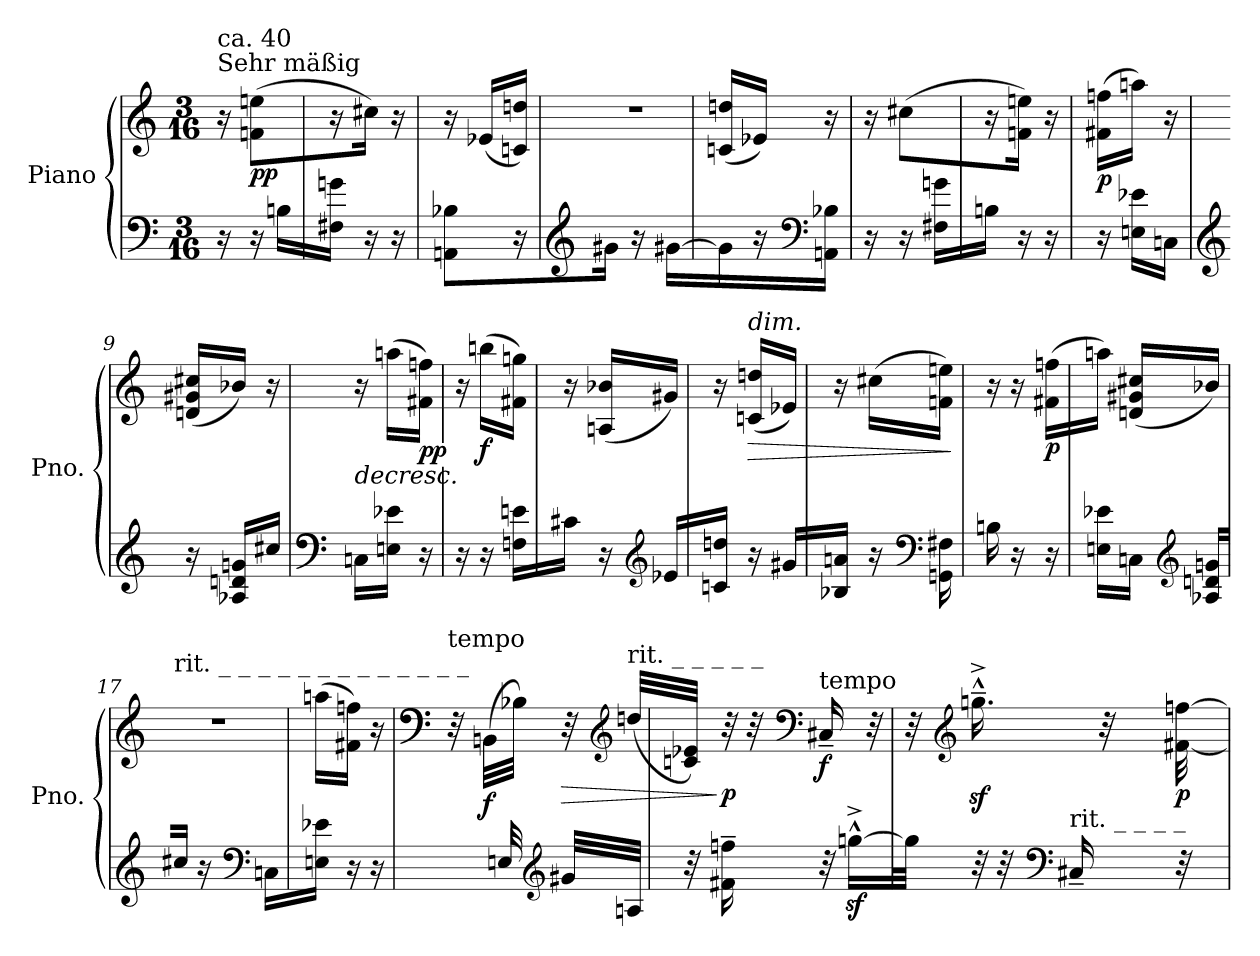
**kern	**kern	**dynam
*part1	*part1	*part1
*staff2	*staff1	*staff1/2
*I"Piano	*	*
*I'Pno.	*	*
*clefF4	*clefG2	*
*k[]	*k[]	*
*M3/16	*M3/16	*
=1	=1	=1
!	!LO:TX:a:t=Sehr mäßig	!
!	!LO:TX:a:t=ca. 40	!
16r	16r	.
!	!	!LO:DY:b
16r	(8fn\ 8een\L	pp
16Bn\LL	.	.
=2	=2	=2
16F#X\ 16gn\JJ	16r	.
16r	16cc#X\Jk)	.
16r	16r	.
=3	=3	=3
8AAn\ 8B-X\L	16r	.
.	(16e-X/LL	.
16r	16cn/ 16ddn/JJ)	.
=4	=4	=4
*clefG2	*	*
16g#X\Jk	8.r	.
16r	.	.
[16g#X\LL	.	.
=5	=5	=5
16g#\]	(16cn/ 16ddn/LL	.
16r	16e-X/JJ)	.
*clefF4	*	*
16AAn\ 16B-X\JJ	16r	.
!!LO:LB:g=z
=6	=6	=6
16r	16r	.
16r	(8cc#X\L	.
16F#X\ 16gn\LL	.	.
=7	=7	=7
16Bn\JJ	16r	.
16r	16fn\ 16een\Jk)	.
16r	16r	.
=8	=8	=8
!	!	!LO:DY:b
16r	(16f#X\ 16ffn\LL	p
16En\ 16e-X\LL	16aan\JJ)	.
16Cn\JJ	16r	.
=9	=9	=9
*clefG2	*	*
16r	(16dn/ 16g#X/ 16cc#X/LL	.
16A-X/ 16dn/ 16gn/LL	16b-X/JJ)	.
16cc#X/JJ	16r	.
=10	=10	=10
*clefF4	*	*
!	!	!LO:HP:b
16Cn\LL	16r	>
16En\ 16e-X\JJ	(16aan\LL	.
!	!	!LO:DY:b
16r	16f#X\ 16ffn\JJ)	pp
.	.	]
!!LO:LB:g=z
=11	=11	=11
16r	16r	.
!	!	!LO:DY:b
16r	(16bbn\LL	f
16Fn\ 16en\LL	16f#X\ 16ggn\JJ)	.
=12	=12	=12
16c#X\JJ	16r	.
16r	(16An/ 16b-X/LL	.
*clefG2	*	*
16e-X/LL	16g#X/JJ)	.
=13	=13	=13
16cn/ 16ddn/JJ	16r	.
!	!LO:TX:a:i:t=dim.	!
!	!	!LO:HP:b
16r	(16cn/ 16ddn/LL	>
16g#X/LL	16e-X/JJ)	.
=14	=14	=14
16B-X/ 16an/JJ	16r	.
16r	(16cc#X\LL	.
*clefF4	*	*
16GGn\ 16F#X\	16fn\ 16een\JJ)	.
.	.	]
!!LO:LB:g=z
=15	=15	=15
16Bn\	16r	.
16r	16r	.
!	!	!LO:DY:b
16r	(16f#X\ 16ffn\LL	p
=16	=16	=16
16En\ 16e-X\LL	16aan\JJ)	.
16Cn\JJ	(16dn/ 16g#X/ 16cc#X/LL	.
*clefG2	*	*
16A-X/ 16dn/ 16gn/LL	16b-X/JJ)	.
=17	=17	=17
*	*MM27	*
!	!LO:TX:a:t=rit. _   _   _   _   _   _   _   _   _   _   _   _   _	!
16cc#X/JJ	8.r	.
16r	.	.
*clefF4	*	*
16Cn\LL	.	.
=18	=18	=18
*	*MM18	*
16En\ 16e-X\JJ	(16aan\LL	.
*	*MM15	*
16r	16f#X\ 16ffn\JJ)	.
16r	16r	.
!!LO:PB:g=z
=19	=19	=19
*	*clefF4	*
*	*MM30	*
*^	*	*
!	!	!LO:TX:a:t=tempo	!
16ryy	8ryy	32r	.
!	!	!	!LO:DY:b
.	.	(32BBn\LLL	f
32En/	.	32ryy	.
16.ryy	.	32B-X\JJJ)	.
*clefG2	*	*	*
!	!	!	!LO:HP:b
.	32g#X/LLL	32r	>
*	*	*clefG2	*
*	*	*MM27	*
!	!	!LO:TX:a:t=rit.   _   _   _   _   _	!
.	32An/JJJ	(32ddn/LLL	.
*v	*v	*	*
=20	=20	=20
*	*MM24	*
32r	32cn/ 32e-X/JJJ)	.
*	*MM21	*
!	!	!LO:DY:n=1:b
16f#X\~ 16ffn\~	32r	] p
*	*MM18	*
.	32r	.
*	*clefF4	*
*	*MM30	*
!	!LO:TX:a:t=tempo	!
!	!	!LO:DY:n=2:b
32r	16C#X~/	f
[16ggnz<^^^\LL	.	.
.	32r	.
=21	=21	=21
32gg\JJk]	32r	.
*	*clefG2	*
32r	16.ggnz<~^^^\	.
32r	.	.
*clefF4	*	*
!LO:TX:a:t=rit.  _   _   _  _	!	!
16C#X~/	.	.
*	*MM24	*
.	32r	.
*	*MM21	*
!	!	!LO:DY:b
32r	[32f#X\ [32ffn\	p
=	=	=
*-	*-	*-
